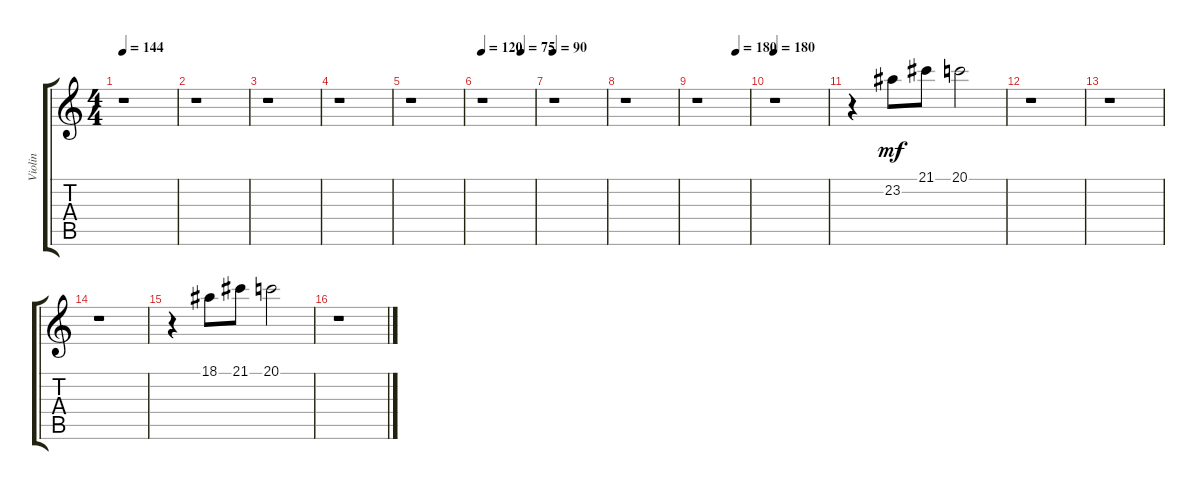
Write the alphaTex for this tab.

\track ("Violin" "Violin") {instrument violin}
\staff {score tabs}
\tuning (E4 B3 G3 D3 A2 E2) {hide}
\ts (4 4)
\tempo 144
\clef g2
\ks c
r.1{dy mf} |
r.1 |
r.1 |
r.1 |
r.1 |
\tempo 120
\tempo (75 0.75)
r.1 |
\tempo 90
r.1 |
r.1 |
\tempo (180 0.75)
r.1 |
\tempo 180
r.1 |
r.4 23.2.8 21.1.8 20.1.2 |
r.1 |
r.1 |
r.1 |
r.4 18.1.8 21.1.8 20.1.2 |
r.1
